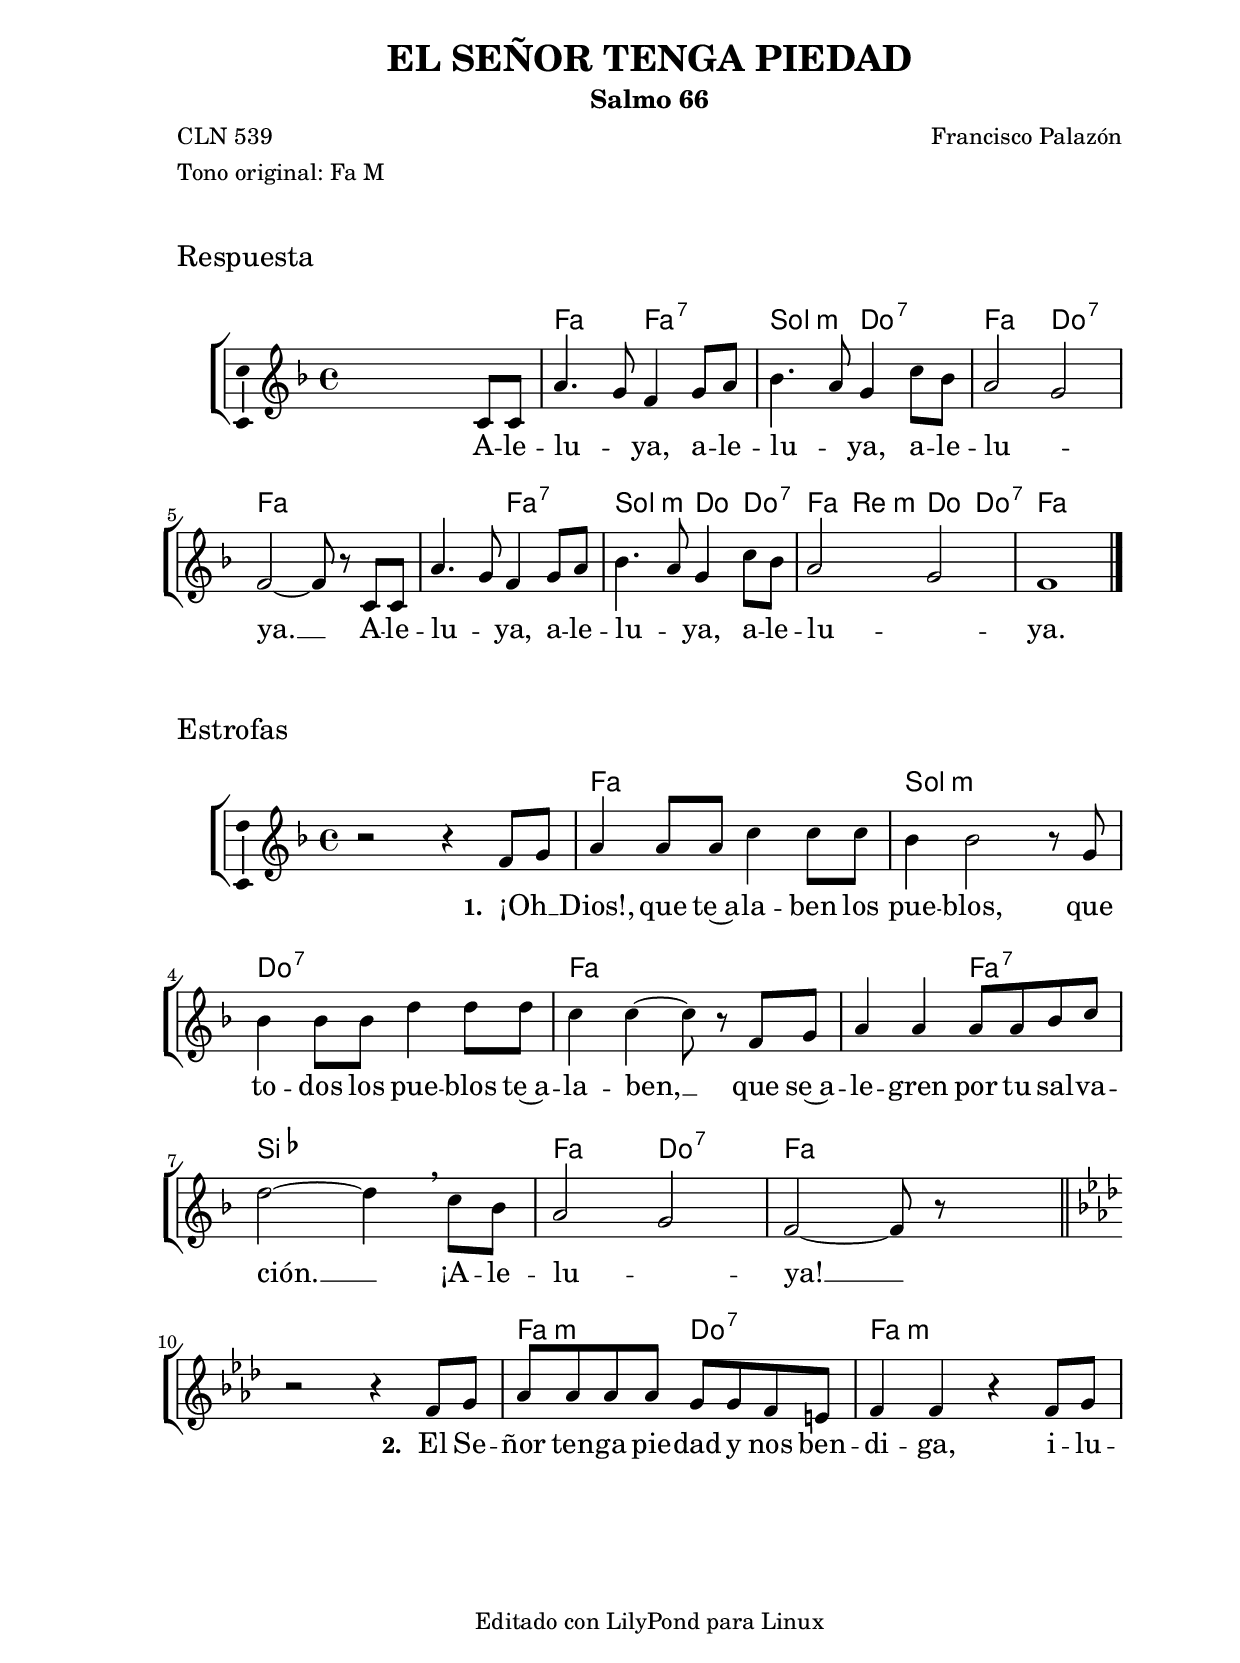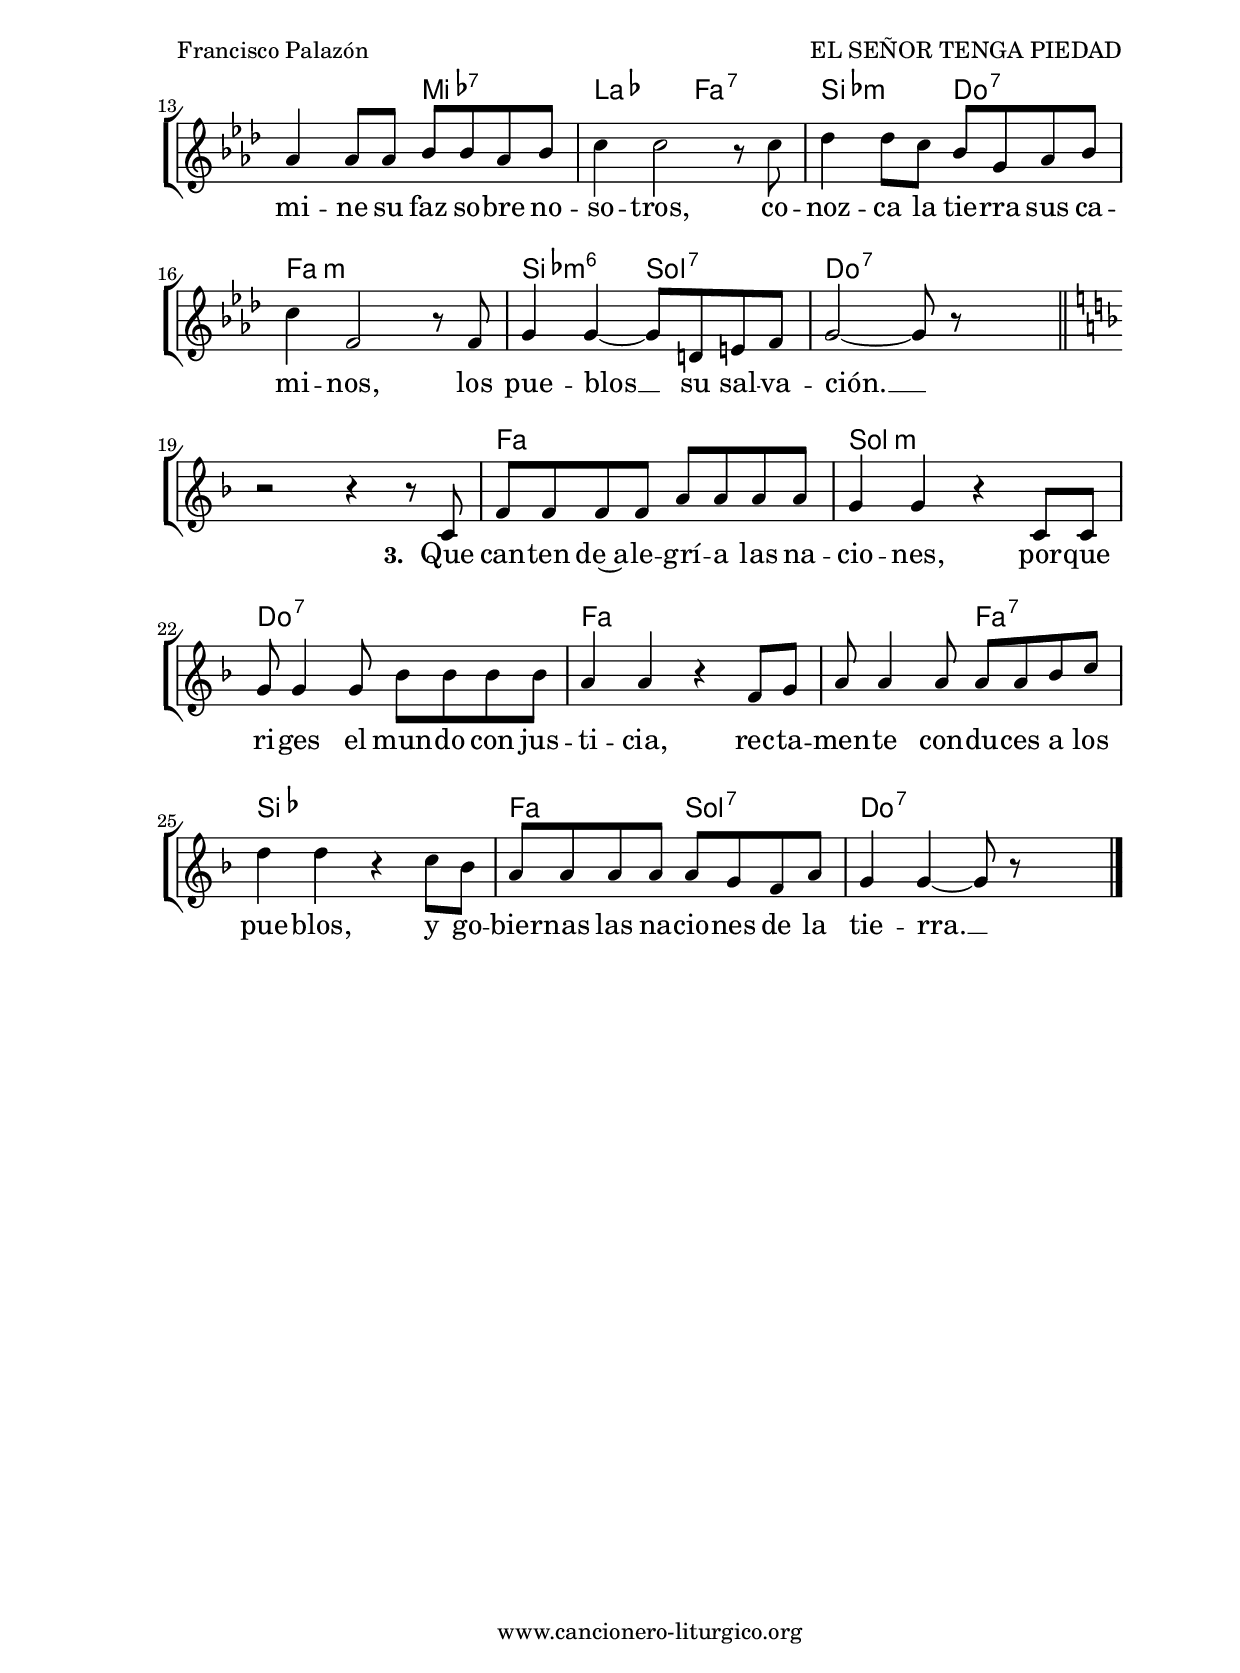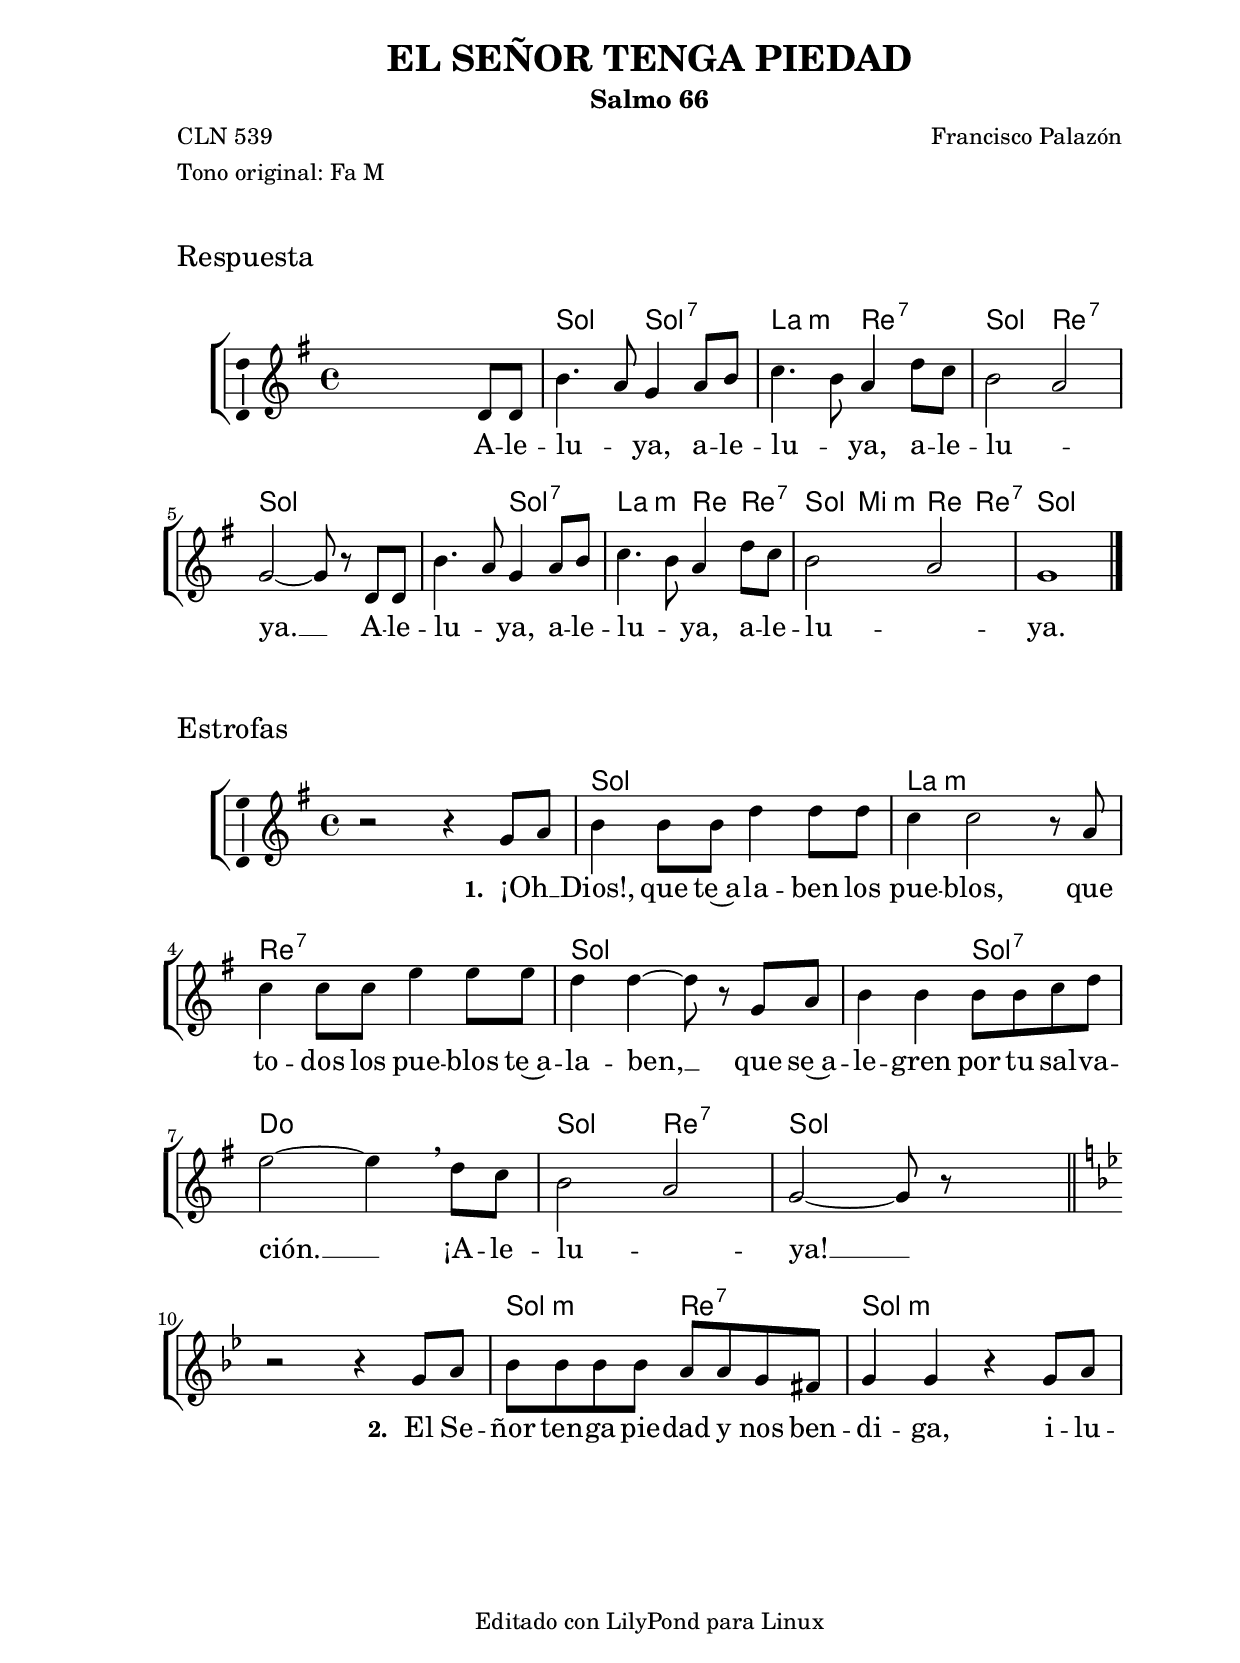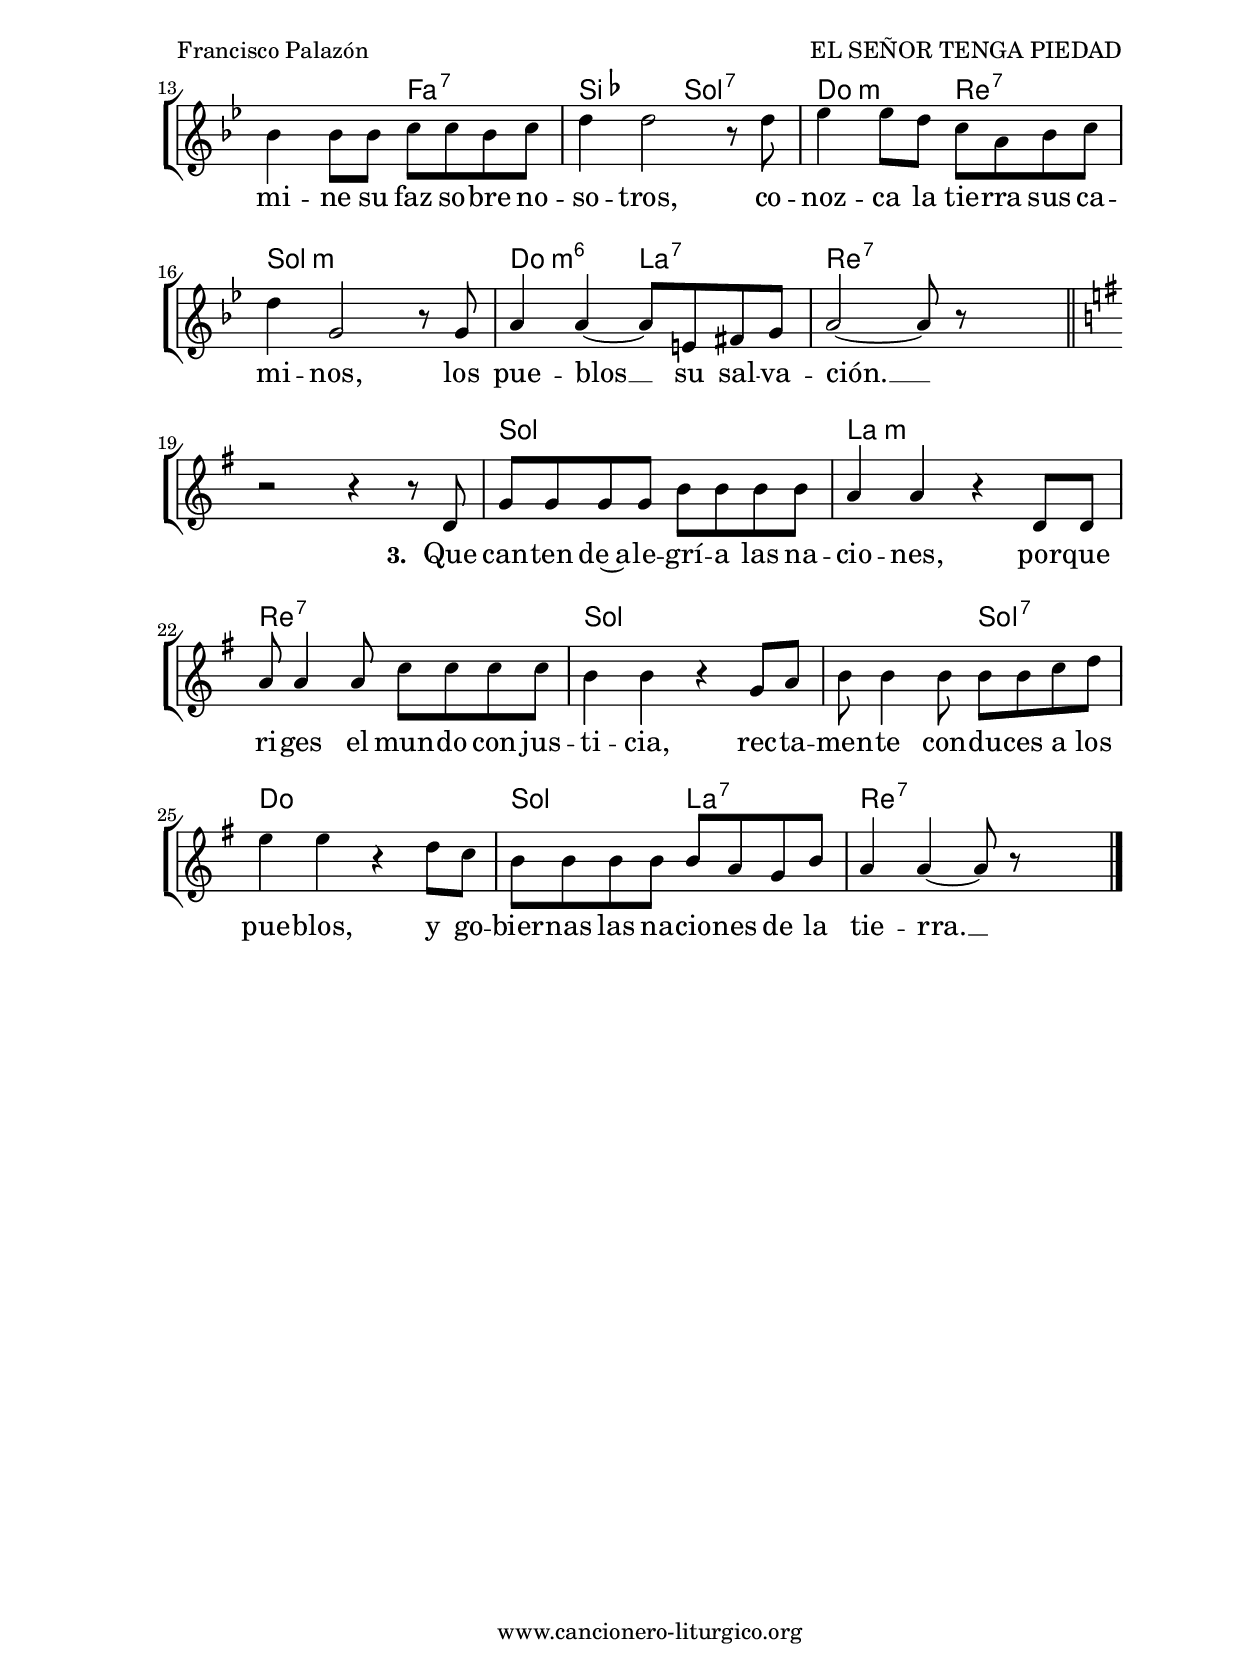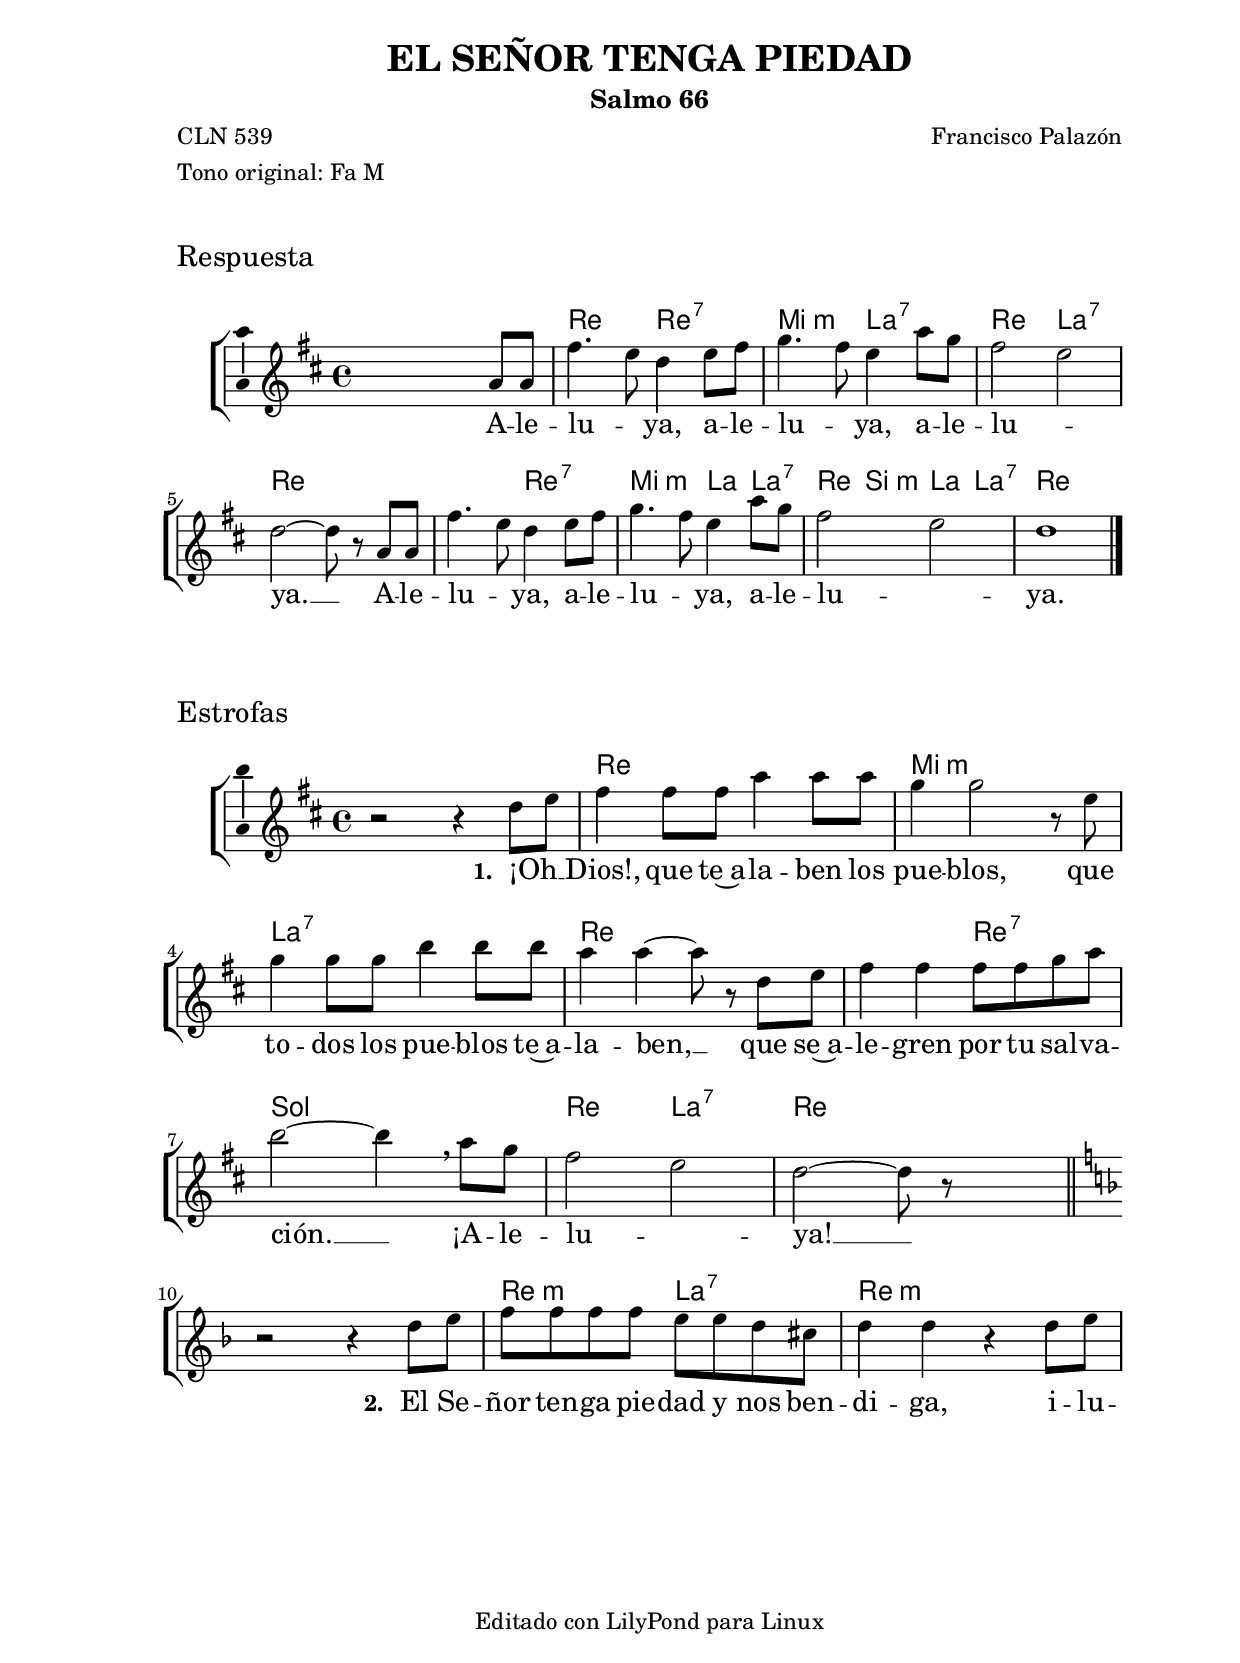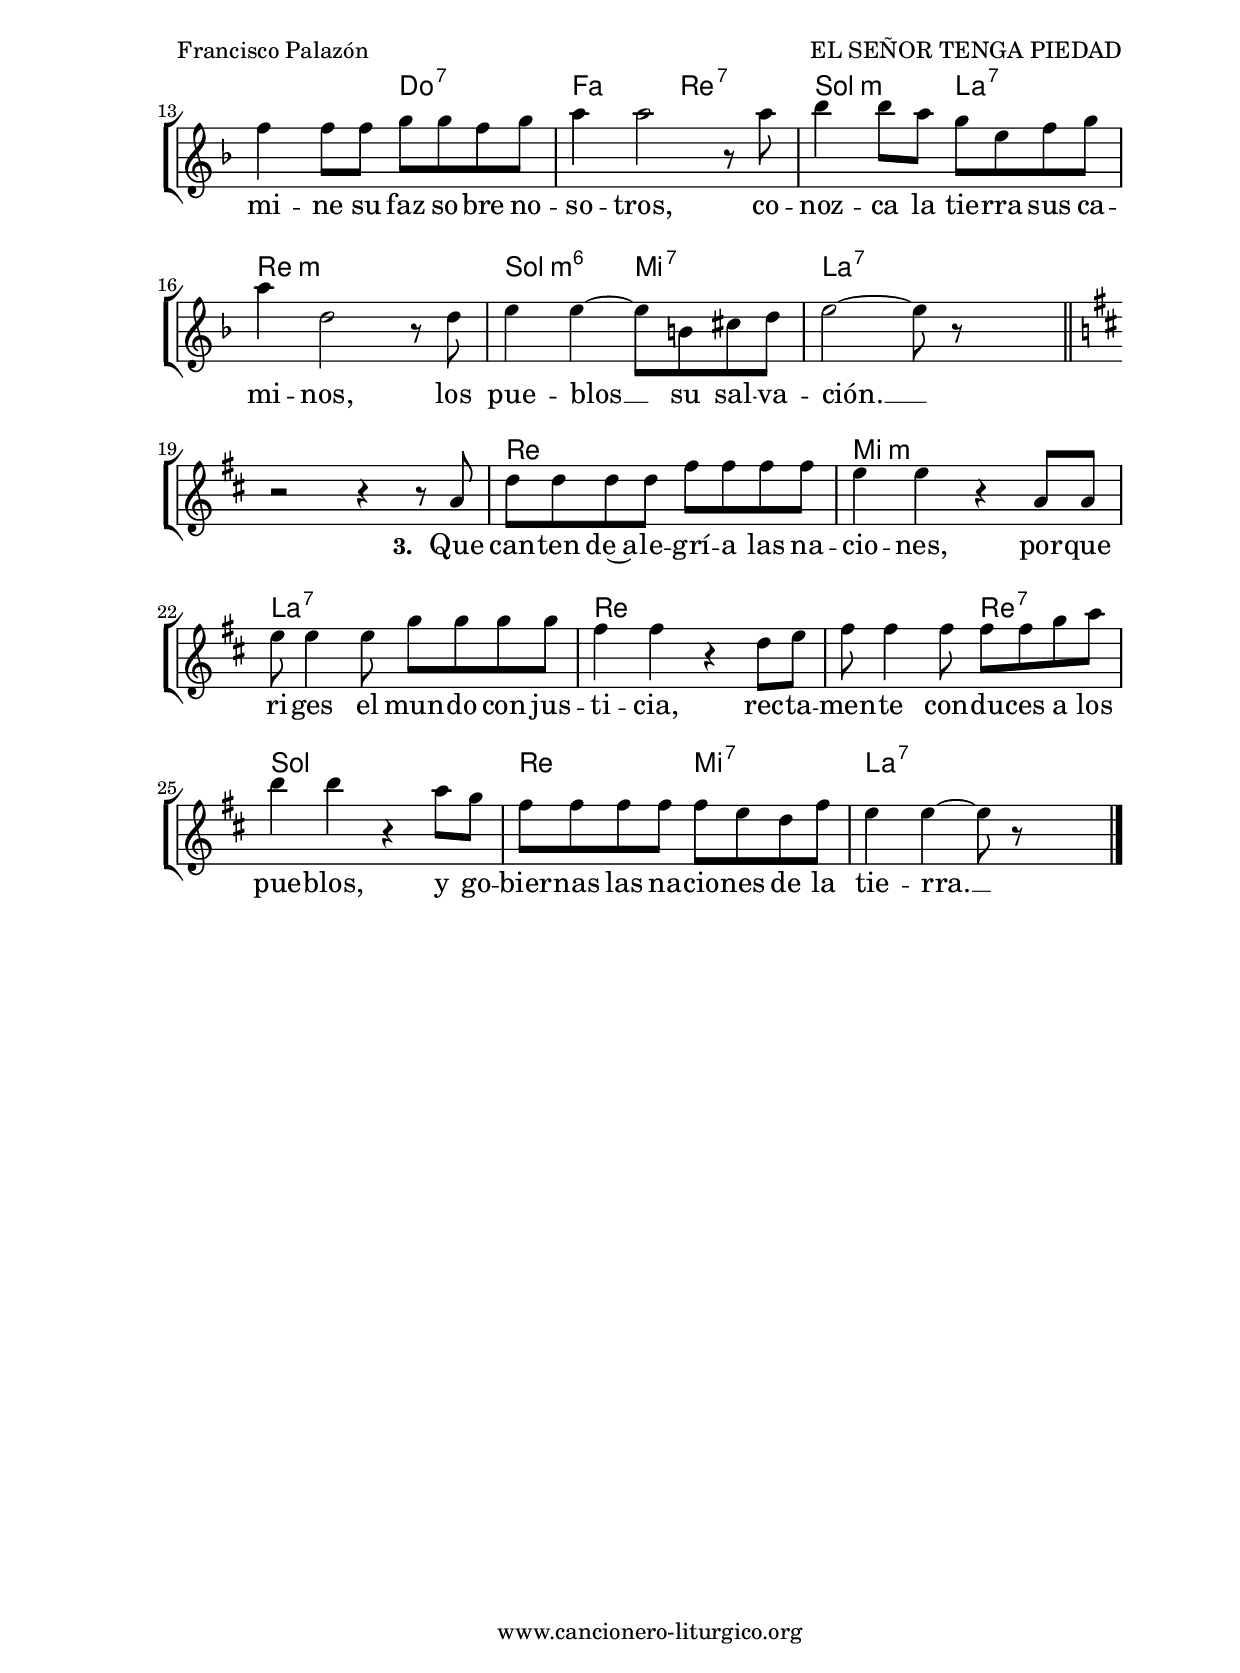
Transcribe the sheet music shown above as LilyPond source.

%
%para convertir .midi en .wav:
%timidity filename.midi -Ow -o finename.wav
%
%
%Para convertir de .wav a .mp3:
%lame -h -m j filename.wav
%
%
%para escuchar el midi:
%timidity nombrefichero.midi
%


%versión de lilypond para la que se ha escrito esta partitura:
\version "2.16.0"

	%Tamaño papel
	#(set-default-paper-size "a4")
	%Tamaño partitura
	#(set-global-staff-size 20)
	%No responde al pulsar sobre una nota
	#(ly:set-option 'point-and-click #f)

%parámetros del encabezamiento:
\header {
	title = "EL SEÑOR TENGA PIEDAD"
	subtitle = "Salmo 66"
	composer = "Francisco Palazón"
	poet = "CLN 539"
	meter = "Tono original: Fa M"
	arranger = ""
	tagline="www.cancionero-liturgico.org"
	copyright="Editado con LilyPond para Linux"
	}

%parámetros asociados al papel:
\paper  {
	oddHeaderMarkup = \markup {\fill-line { \on-the-fly #not-first-page \fromproperty #'header:title \on-the-fly #not-first-page \fromproperty #'header:composer }}
	evenHeaderMarkup = \markup {\fill-line { \fromproperty #'header:composer \fromproperty #'header:title }}
	#(set-paper-size "a4")
	print-page-number = ##f
	first-page-number = 1
	print-first-page-number = ##f
	head-separation = 3.0 \cm
	top-margin = 2.0 \cm
	bottom-margin = 0.5\cm
	left-margin = 3.0 \cm
	line-width = 16.0 \cm 
	indent = 8\mm
	interscoreline = 2.\mm
	between-system-space = 15\mm
%	para que las partituras no llenen la hoja:
	ragged-bottom = ##t
%	idem para la última hoja:
	ragged-last-bottom = ##f
%	para que las partituras llenen el ancho del papel:
	ragged-last = ##f
	after-title-space = 2.5 \cm
%page-count=2
%system-count=8

	%Flexible Vertical Spacing
	markup-system-spacing =
	#'((basic-distance . 5) (minimum-distance . 3) (padding . 3))
	score-markup-spacing =
	#'((basic-distance . 15) (minimum-distance . 10) (padding . 3))
%	score-system-spacing =
%	#'((basic-distance . 15) (minimum-distance . 10) (padding . 5))
	system-system-spacing =
	#'((basic-distance . 5) (minimum-distance . 3) (padding . 3))
	markup-markup-spacing =
	#'((basic-distance . 20) (minimum-distance . 15) (padding . 3))
	last-bottom-spacing =
	#'((basic-distance . 5) (minimum-distance . 5) (padding . 3))
%	top-system-spacing =
%	#'((basic-distance . 10) (minimum-distance . 5) (padding . 3))
%	top-markup-spacing =
%	#'((basic-distance . 15) (minimum-distance . 10) (padding . 3))

	}


%parámetros que afectan a toda la partitura:
global =  {
	%clave de sol (G):
	\clef G
	%armadura:
%%%	\transpose b c'
	\key f \major
	\tempo 4=100
	\set Score.tempoHideNote = ##t
	}


%%%%%%%%%%%%%%%%%%%%%%%%%%%%%%%%%%%%%%%%%%%%%%%%%%%%%%%
%%%%%%%%%%%%%%%%%%%%%%%%%%%%%%%%%%%%%%%%%%%%%%%%%%%%%%%
%%%%%%%%%%%%%%%%%%%%%%%%%%%%%%%%%%%%%%%%%%%%%%%%%%%%%%%


acordesrespuno = {
	\italianChords
	\chordmode {
%%%	\transpose b c'
{

s1
f2 f:7 g:m c:7 f c:7 f s
f f:7 g:m c4 c:7 f d:m c c:7 f1

}
}
}

melodiarespuno = 
%%%	\transpose b c'
{
	\relative c'{

\time 4/4

s2 s4 c8 c
a'4. g8 f4 g8 a
bes4. a8 g4 c8 bes
a2 g
f2~f8 r8 c8 c
a'4. g8 f4 g8 a
bes4. a8 g4 c8 bes
a2 g
f1

\bar "|."
}
}


textorespuno = \lyricmode {

A -- le -- lu -- _ ya, a -- le -- lu -- _ ya, a -- le -- lu -- _ ya. __
A -- le -- lu -- _ ya, a -- le -- lu -- _ ya, a -- le -- lu -- _ ya.

	}

acordesrespunoStaff = \context ChordNames = acordesrespunoStaff <<
	\set chordChanges = ##t
	\acordesrespuno
	>>


vozrespunoStaff = \context Voice = vozrespunoStaff
\with {\consists "Ambitus_engraver"}
<<
%	\set Staff.instrumentName = ""
%	\set Staff.shortInstrumentName = ""
%	\set Staff.midiInstrument = #"clarinet"
%	\set Staff.midiInstrument = #"cello"
%	\set Staff.midiInstrument = #"flute"
	\set Staff.midiInstrument = #"electric guitar (jazz)"
%	\set Staff.midiInstrument = #"english horn"
%	\set Staff.midiInstrument = #"violin"
%	\set Staff.midiInstrument = #"glockenspiel"
	\set Staff.midiMinimumVolume = #0.7
	\set Staff.midiMaximumVolume = #0.9
	\global
	\melodiarespuno
	>>

textorespunoStaff = \context Lyrics = textorespunoStaff <<
	\lyricsto vozrespunoStaff \textorespuno
	>>


%%%%%%%%%%%%%%%%%%%%%%%%%%%%%%%%%%%%%%%%%%%%%%%%%%%%%%%
%%%%%%%%%%%%%%%%%%%%%%%%%%%%%%%%%%%%%%%%%%%%%%%%%%%%%%%
%%%%%%%%%%%%%%%%%%%%%%%%%%%%%%%%%%%%%%%%%%%%%%%%%%%%%%%


acordesrespest = {
	\italianChords
	\chordmode {
%%%	\transpose b c'
{

s1
f2 s g:m s c:7 s f s s f:7 bes s f c:7 f s

s1
f2:m c:7 f:m s s ees:7 aes f:7 bes:m c:7 f:m s bes:m6 g:7 c:7 s

s1
f2 s g:m s c:7 s f s s f:7 bes s f g:7 c:7 s

}
}
}

melodiarespest = 
%%%	\transpose b c'
{
	\relative c'{

\time 4/4

r2 r4 f8 g
a4 a8 a c4 c8 c
bes4 bes2 r8 g8
bes4 bes8 bes d4 d8 d
c4 c4~c8 r8 f,8 g
a4 a a8 a bes c
d2~d4 \breathe c8 bes
a2 g
f2~f8 r8 s4

\bar "||"
\break

\key f \minor

r2 r4 f8 g
aes8 aes aes aes g g f e
f4 f r4 f8 g
aes4 aes8 aes bes bes aes bes
c4 c2 r8 c8
des4 des8 c bes g aes bes
c4 f,2 r8 f8
g4 g~g8 d e f
g2~g8 r8 s4

\bar "||"
\break

\key f \major

r2 r4 r8 c,8
f8 f f f a a a a
g4 g r4 c,8 c
g'8 g4 g8 bes8 bes bes bes
a4 a r4 f8 g
a8 a4 a8 a a bes c
d4 d r4 c8 bes
a8 a a a a g f a
g4 g~g8 r8 s4

\bar "|."
}
}


textorespest = \lyricmode {

\set stanza =#"1. " ¡Oh __ _ Dios!, que te~a -- la -- ben los pue -- blos,
que to -- dos los pue -- blos te~a -- la -- ben, __
que se~a -- le -- gren por tu sal -- va -- ción. __
¡A -- le -- lu -- _ ya! __

\set stanza =#"2. " El Se -- ñor ten -- ga pie -- dad y nos ben -- di -- ga,
i -- lu -- mi -- ne su faz so -- bre no -- so -- tros,
co -- noz -- ca la tie -- rra sus ca -- mi -- nos,
los pue -- blos __ su sal -- va -- ción. __

\set stanza =#"3. " Que can -- ten de~a -- le -- grí -- a las na -- cio -- nes,
por -- que ri -- ges el mun -- do con jus -- ti -- cia,
rec -- ta -- men -- te con -- du -- ces a los pue -- blos,
y go -- bier -- nas las na -- cio -- nes de la tie -- rra. __

	}

acordesrespestStaff = \context ChordNames = acordesrespestStaff <<
	\set chordChanges = ##t
	\acordesrespest
	>>


vozrespestStaff = \context Voice = vozrespestStaff
\with {\consists "Ambitus_engraver"}
<<
%	\set Staff.instrumentName = ""
%	\set Staff.shortInstrumentName = ""
%	\set Staff.midiInstrument = #"clarinet"
%	\set Staff.midiInstrument = #"cello"
%	\set Staff.midiInstrument = #"flute"
	\set Staff.midiInstrument = #"electric guitar (jazz)"
%	\set Staff.midiInstrument = #"english horn"
%	\set Staff.midiInstrument = #"violin"
%	\set Staff.midiInstrument = #"glockenspiel"
	\set Staff.midiMinimumVolume = #0.7
	\set Staff.midiMaximumVolume = #0.9
	\global
	\melodiarespest
	>>

textorespestStaff = \context Lyrics = textorespestStaff <<
	\lyricsto vozrespestStaff \textorespest
	>>


%%%%%%%%%%%%%%%%%%%%%%%%%%%%%%%%%%%%%%%%%%%%%%%%%%%%%%%
%%%%%%%%%%%%%%%%%%%%%%%%%%%%%%%%%%%%%%%%%%%%%%%%%%%%%%%
%%%%%%%%%%%%%%%%%%%%%%%%%%%%%%%%%%%%%%%%%%%%%%%%%%%%%%%


\book {
	\score {
		\context ChoirStaff {
			\override StaffGroup.SystemStartBracket #'collapse-height = #1
			\override Score.SystemStartBar #'collapse-height = #1
			<<
			\acordesrespunoStaff
			\vozrespunoStaff
			\textorespunoStaff
			>>
			}
		\layout {
	    		\context {
				\Lyrics
				\override LyricText #'font-size = #2
				}
	   		 \context {
				\Score
				\override StaffSymbol #'staff-space = #(magstep +3)
				}
			}
		\header{piece=\markup{\fontsize #2 "Respuesta"}}
		}
	\score {
		\context ChoirStaff {
			\override StaffGroup.SystemStartBracket #'collapse-height = #1
			\override Score.SystemStartBar #'collapse-height = #1
			<<
			\acordesrespestStaff
			\vozrespestStaff
			\textorespestStaff
			>>
			}
		\layout {
	    		\context {
				\Lyrics
				\override LyricText #'font-size = #2
				}
	   		 \context {
				\Score
				\override StaffSymbol #'staff-space = #(magstep +3)
				}
			}
		\header{piece=\markup{\fontsize #2 "Estrofas"}}
		}
	\score {
		\unfoldRepeats
		\context ChoirStaff {
			<<
			\acordesrespunoStaff
			\vozrespunoStaff
			>>
			<<
			\acordesrespestStaff
			\vozrespestStaff
			>>
			}
		\midi {
	  		\context {
	  			\Score
				tempoWholesPerMinute = #(ly:make-moment 70 4)
				}
			}
		}
	}

#(define output-suffix "C")
\book {
	\score {
		\context ChoirStaff {
			\override StaffGroup.SystemStartBracket #'collapse-height = #1
			\override Score.SystemStartBar #'collapse-height = #1
\transpose c d
			<<
			\acordesrespunoStaff
			\vozrespunoStaff
			\textorespunoStaff
			>>
			}
		\layout {
	    		\context {
				\Lyrics
				\override LyricText #'font-size = #2
				}
	   		 \context {
				\Score
				\override StaffSymbol #'staff-space = #(magstep +3)
				}
			}
		\header{piece=\markup{\fontsize #2 "Respuesta"}}
		}
	\score {
		\context ChoirStaff {
			\override StaffGroup.SystemStartBracket #'collapse-height = #1
			\override Score.SystemStartBar #'collapse-height = #1
\transpose c d
			<<
			\acordesrespestStaff
			\vozrespestStaff
			\textorespestStaff
			>>
			}
		\layout {
	    		\context {
				\Lyrics
				\override LyricText #'font-size = #2
				}
	   		 \context {
				\Score
				\override StaffSymbol #'staff-space = #(magstep +3)
				}
			}
		\header{piece=\markup{\fontsize #2 "Estrofas"}}
		}
	}

#(define output-suffix "S")
\book {
	\score {
		\context ChoirStaff {
			\override StaffGroup.SystemStartBracket #'collapse-height = #1
			\override Score.SystemStartBar #'collapse-height = #1
\transpose c a
			<<
			\acordesrespunoStaff
			\vozrespunoStaff
			\textorespunoStaff
			>>
			}
		\layout {
	    		\context {
				\Lyrics
				\override LyricText #'font-size = #2
				}
	   		 \context {
				\Score
				\override StaffSymbol #'staff-space = #(magstep +3)
				}
			}
		\header{piece=\markup{\fontsize #2 "Respuesta"}}
		}
	\score {
		\context ChoirStaff {
			\override StaffGroup.SystemStartBracket #'collapse-height = #1
			\override Score.SystemStartBar #'collapse-height = #1
\transpose c a
			<<
			\acordesrespestStaff
			\vozrespestStaff
			\textorespestStaff
			>>
			}
		\layout {
	    		\context {
				\Lyrics
				\override LyricText #'font-size = #2
				}
	   		 \context {
				\Score
				\override StaffSymbol #'staff-space = #(magstep +3)
				}
			}
		\header{piece=\markup{\fontsize #2 "Estrofas"}}
		}
	}



